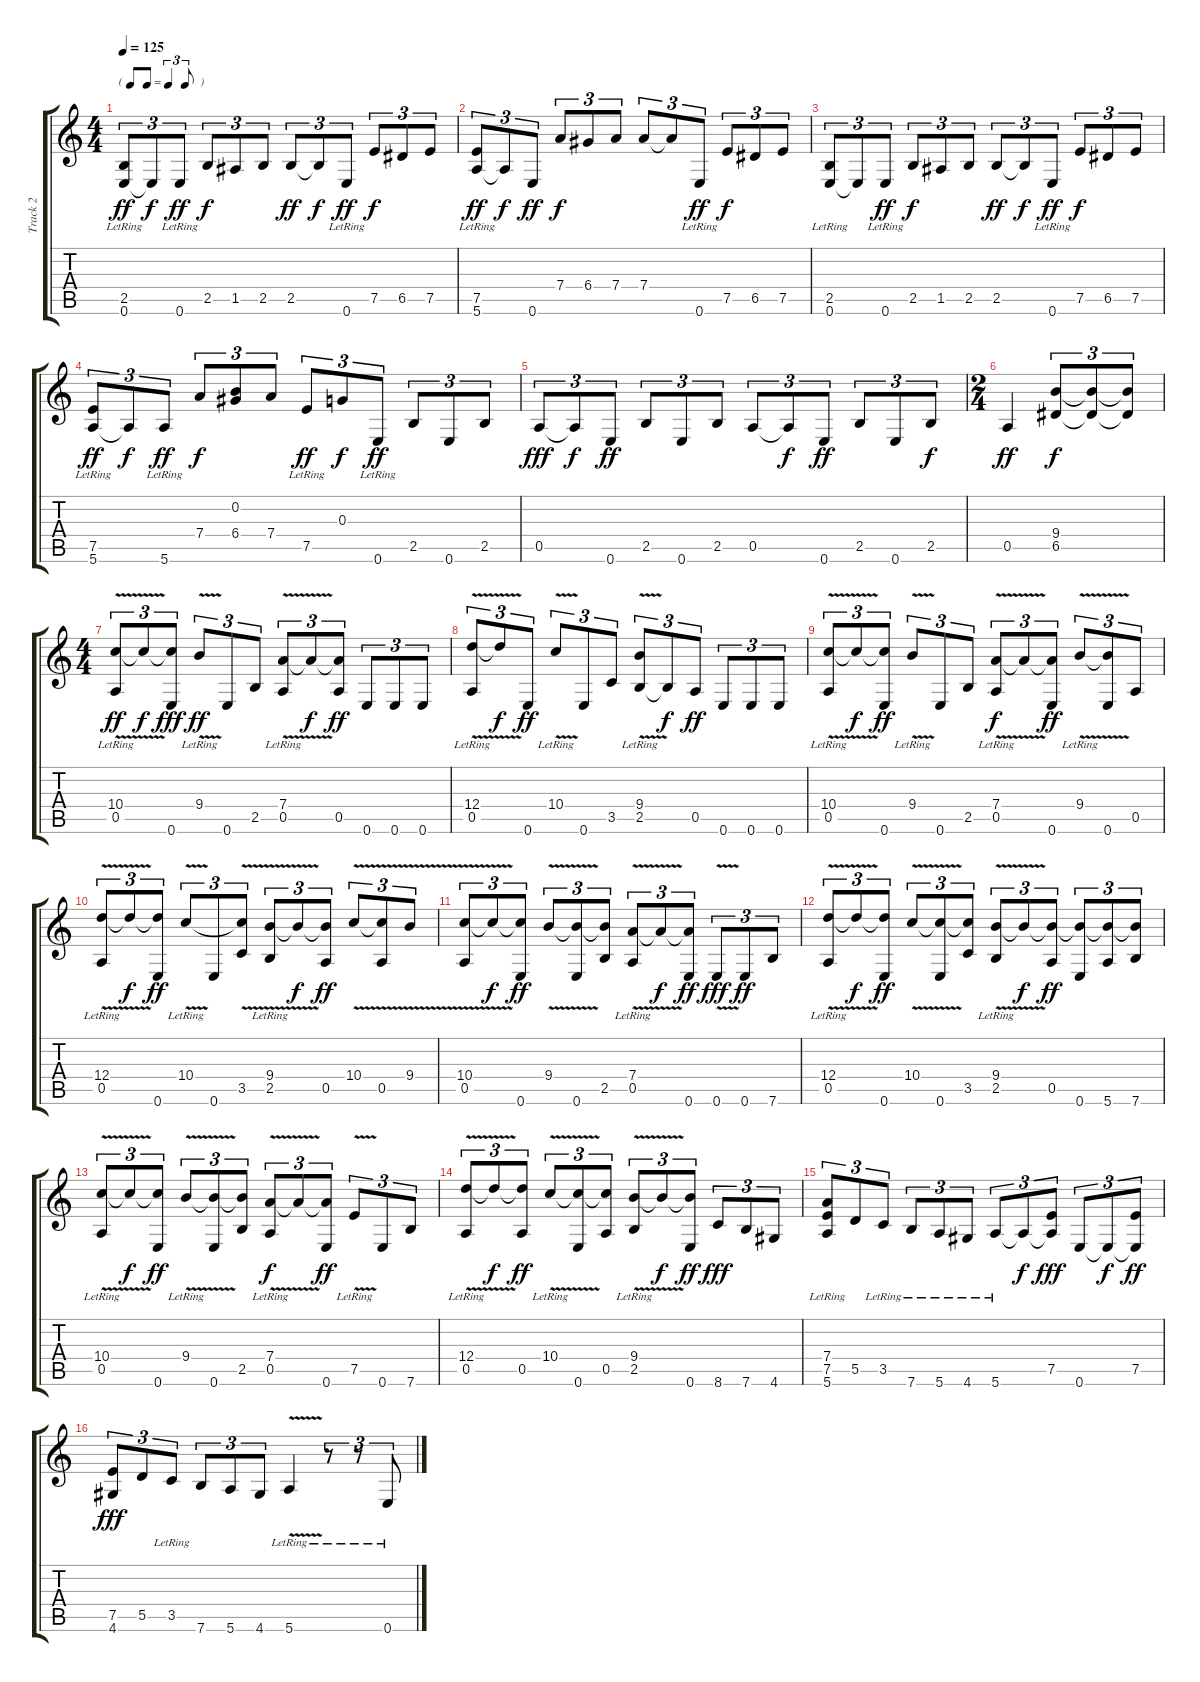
\track ("Track 2" "Track 2") {instrument overdrivenguitar}
\staff {score tabs}
\tuning (E4 B3 G3 D3 A2 E2) {hide}
\ts (4 4)
\tf triplet8th
\tempo 125
\clef g2
\ks c
(2.5{lr} 0.6).8{tu (3 2) dy ff} 0.6{t}.8{tu (3 2) dy f} 0.6{lr}.8{tu (3 2) dy ff} 2.5.8{tu (3 2) dy f} 1.5.8{tu (3 2)} 2.5.8{tu (3 2)} 2.5.8{tu (3 2) dy ff} 2.5{t}.8{tu (3 2) dy f} 0.6{lr}.8{tu (3 2) dy ff} 7.5.8{tu (3 2) dy f} 6.5.8{tu (3 2)} 7.5.8{tu (3 2)} |
(7.5{lr} 5.6{lr}).8{tu (3 2) dy ff} 5.6{t}.8{tu (3 2) dy f} 0.6.8{tu (3 2) dy ff} 7.4.8{tu (3 2) dy f} 6.4.8{tu (3 2)} 7.4.8{tu (3 2)} 7.4.8{tu (3 2)} 7.4{t}.8{tu (3 2)} 0.6{lr}.8{tu (3 2) dy ff} 7.5.8{tu (3 2) dy f} 6.5.8{tu (3 2)} 7.5.8{tu (3 2)} |
(2.5{lr} 0.6).8{tu (3 2)} 0.6{t}.8{tu (3 2)} 0.6{lr}.8{tu (3 2) dy ff} 2.5.8{tu (3 2) dy f} 1.5.8{tu (3 2)} 2.5.8{tu (3 2)} 2.5.8{tu (3 2) dy ff} 2.5{t}.8{tu (3 2) dy f} 0.6{lr}.8{tu (3 2) dy ff} 7.5.8{tu (3 2) dy f} 6.5.8{tu (3 2)} 7.5.8{tu (3 2)} |
(7.5{lr} 5.6{lr}).8{tu (3 2) dy ff} 5.6{t}.8{tu (3 2) dy f} 5.6{lr}.8{tu (3 2) dy ff} 7.4.8{tu (3 2) dy f} (0.2 6.4).8{tu (3 2)} 7.4.8{tu (3 2)} 7.5{lr}.8{tu (3 2) dy ff} 0.3.8{tu (3 2) dy f} 0.6{lr}.8{tu (3 2) dy ff} 2.5.8{tu (3 2)} 0.6.8{tu (3 2)} 2.5.8{tu (3 2)} |
0.5.8{tu (3 2) dy fff} 0.5{t}.8{tu (3 2) dy f} 0.6.8{tu (3 2) dy ff} 2.5.8{tu (3 2)} 0.6.8{tu (3 2)} 2.5.8{tu (3 2)} 0.5.8{tu (3 2)} 0.5{t}.8{tu (3 2) dy f} 0.6.8{tu (3 2) dy ff} 2.5.8{tu (3 2)} 0.6.8{tu (3 2)} 2.5.8{tu (3 2) dy f} |
\ts (2 4)
0.5.4{dy ff} (9.4 6.5).8{tu (3 2) dy f} (9.4{t} 6.5{t}).8{tu (3 2)} (9.4{t} 6.5{t}).8{tu (3 2)} |
\ts (4 4)
(10.4{v lr} 0.5).8{tu (3 2) dy ff instrument overdrivenguitar} 10.4{t}.8{tu (3 2) dy f} (10.4{t} 0.6).8{tu (3 2) dy fff} 9.4{v lr}.8{tu (3 2) dy ff} 0.6.8{tu (3 2)} 2.5.8{tu (3 2)} (7.4{v lr} 0.5{lr}).8{tu (3 2)} 7.4{t}.8{tu (3 2) dy f} (7.4{t} 0.5).8{tu (3 2) dy ff} 0.6.8{tu (3 2)} 0.6.8{tu (3 2)} 0.6.8{tu (3 2)} |
(12.4{v lr} 0.5).8{tu (3 2)} 12.4{t}.8{tu (3 2) dy f} 0.6.8{tu (3 2) dy ff} 10.4{v lr}.8{tu (3 2)} 0.6.8{tu (3 2)} 3.5.8{tu (3 2)} (9.4{v lr} 2.5).8{tu (3 2)} 2.5{t}.8{tu (3 2) dy f} 0.5.8{tu (3 2) dy ff} 0.6.8{tu (3 2)} 0.6.8{tu (3 2)} 0.6.8{tu (3 2)} |
(10.4{v lr} 0.5{lr}).8{tu (3 2)} 10.4{t}.8{tu (3 2) dy f} (10.4{t} 0.6).8{tu (3 2) dy ff} 9.4{v lr}.8{tu (3 2)} 0.6.8{tu (3 2)} 2.5.8{tu (3 2)} (7.4{v lr} 0.5{lr}).8{tu (3 2) dy f} 7.4{t}.8{tu (3 2)} (7.4{t} 0.6).8{tu (3 2) dy ff} 9.4{v lr}.8{tu (3 2)} (9.4{t} 0.6).8{tu (3 2)} 0.5.8{tu (3 2)} |
(12.4{v lr} 0.5).8{tu (3 2)} 12.4{t}.8{tu (3 2) dy f} (12.4{t} 0.6).8{tu (3 2) dy ff} 10.4{v lr}.8{tu (3 2)} 0.6.8{tu (3 2)} (10.4{t} 3.5).8{tu (3 2)} (9.4{v lr} 2.5).8{tu (3 2)} 9.4{t}.8{tu (3 2) dy f} (9.4{t} 0.5).8{tu (3 2) dy ff} 10.4{v}.8{tu (3 2)} (10.4{t} 0.5).8{tu (3 2)} 9.4{v}.8{tu (3 2)} |
(10.4{v} 0.5).8{tu (3 2)} 10.4{t}.8{tu (3 2) dy f} (10.4{t} 0.6).8{tu (3 2) dy ff} 9.4{v}.8{tu (3 2)} (9.4{t} 0.6).8{tu (3 2)} (9.4{t} 2.5).8{tu (3 2)} (7.4{v} 0.5{lr}).8{tu (3 2)} 7.4{t}.8{tu (3 2) dy f} (7.4{t} 0.6).8{tu (3 2) dy ff} 0.6{v}.8{tu (3 2) dy fff} 0.6.8{tu (3 2) dy ff} 7.6.8{tu (3 2)} |
(12.4{v lr} 0.5).8{tu (3 2)} 12.4{t}.8{tu (3 2) dy f} (12.4{t} 0.6).8{tu (3 2) dy ff} 10.4{v}.8{tu (3 2)} (10.4{t} 0.6).8{tu (3 2)} (10.4{t} 3.5).8{tu (3 2)} (9.4{v lr} 2.5).8{tu (3 2)} 9.4{t}.8{tu (3 2) dy f} (9.4{t} 0.5).8{tu (3 2) dy ff} (9.4{t} 0.6).8{tu (3 2)} (9.4{t} 5.6).8{tu (3 2)} (9.4{t} 7.6).8{tu (3 2)} |
(10.4{v lr} 0.5).8{tu (3 2)} 10.4{t}.8{tu (3 2) dy f} (10.4{t} 0.6).8{tu (3 2) dy ff} 9.4{v lr}.8{tu (3 2)} (9.4{t} 0.6).8{tu (3 2)} (9.4{t} 2.5).8{tu (3 2)} (7.4{v lr} 0.5{lr}).8{tu (3 2) dy f} 7.4{t}.8{tu (3 2)} (7.4{t} 0.6).8{tu (3 2) dy ff} 7.5{v lr}.8{tu (3 2)} 0.6.8{tu (3 2)} 7.6.8{tu (3 2)} |
(12.4{v lr} 0.5).8{tu (3 2)} 12.4{t}.8{tu (3 2) dy f} (12.4{t} 0.5).8{tu (3 2) dy ff} 10.4{v lr}.8{tu (3 2)} (10.4{t} 0.6).8{tu (3 2)} (10.4{t} 0.5).8{tu (3 2)} (9.4{v lr} 2.5).8{tu (3 2)} 9.4{t}.8{tu (3 2) dy f} (9.4{t} 0.6).8{tu (3 2) dy ff} 8.6.8{tu (3 2) dy fff} 7.6.8{tu (3 2)} 4.6.8{tu (3 2) instrument overdrivenguitar} |
(7.4{lr} 7.5 5.6).8{tu (3 2)} 5.5.8{tu (3 2)} 3.5{lr}.8{tu (3 2)} 7.6{lr}.8{tu (3 2)} 5.6{lr}.8{tu (3 2)} 4.6{lr}.8{tu (3 2)} 5.6{lr}.8{tu (3 2)} 5.6{t}.8{tu (3 2) dy f} (7.5 5.6{t}).8{tu (3 2) dy fff} 0.6.8{tu (3 2)} 0.6{t}.8{tu (3 2) dy f} (7.5 0.6{t}).8{tu (3 2) dy ff} |
(7.5 4.6).8{tu (3 2) dy fff} 5.5.8{tu (3 2)} 3.5{lr}.8{tu (3 2)} 7.6.8{tu (3 2)} 5.6.8{tu (3 2)} 4.6.8{tu (3 2)} 5.6{v lr}.4 r.8{tu (3 2)} r.8{tu (3 2)} 0.6{lr}.8{tu (3 2)}
